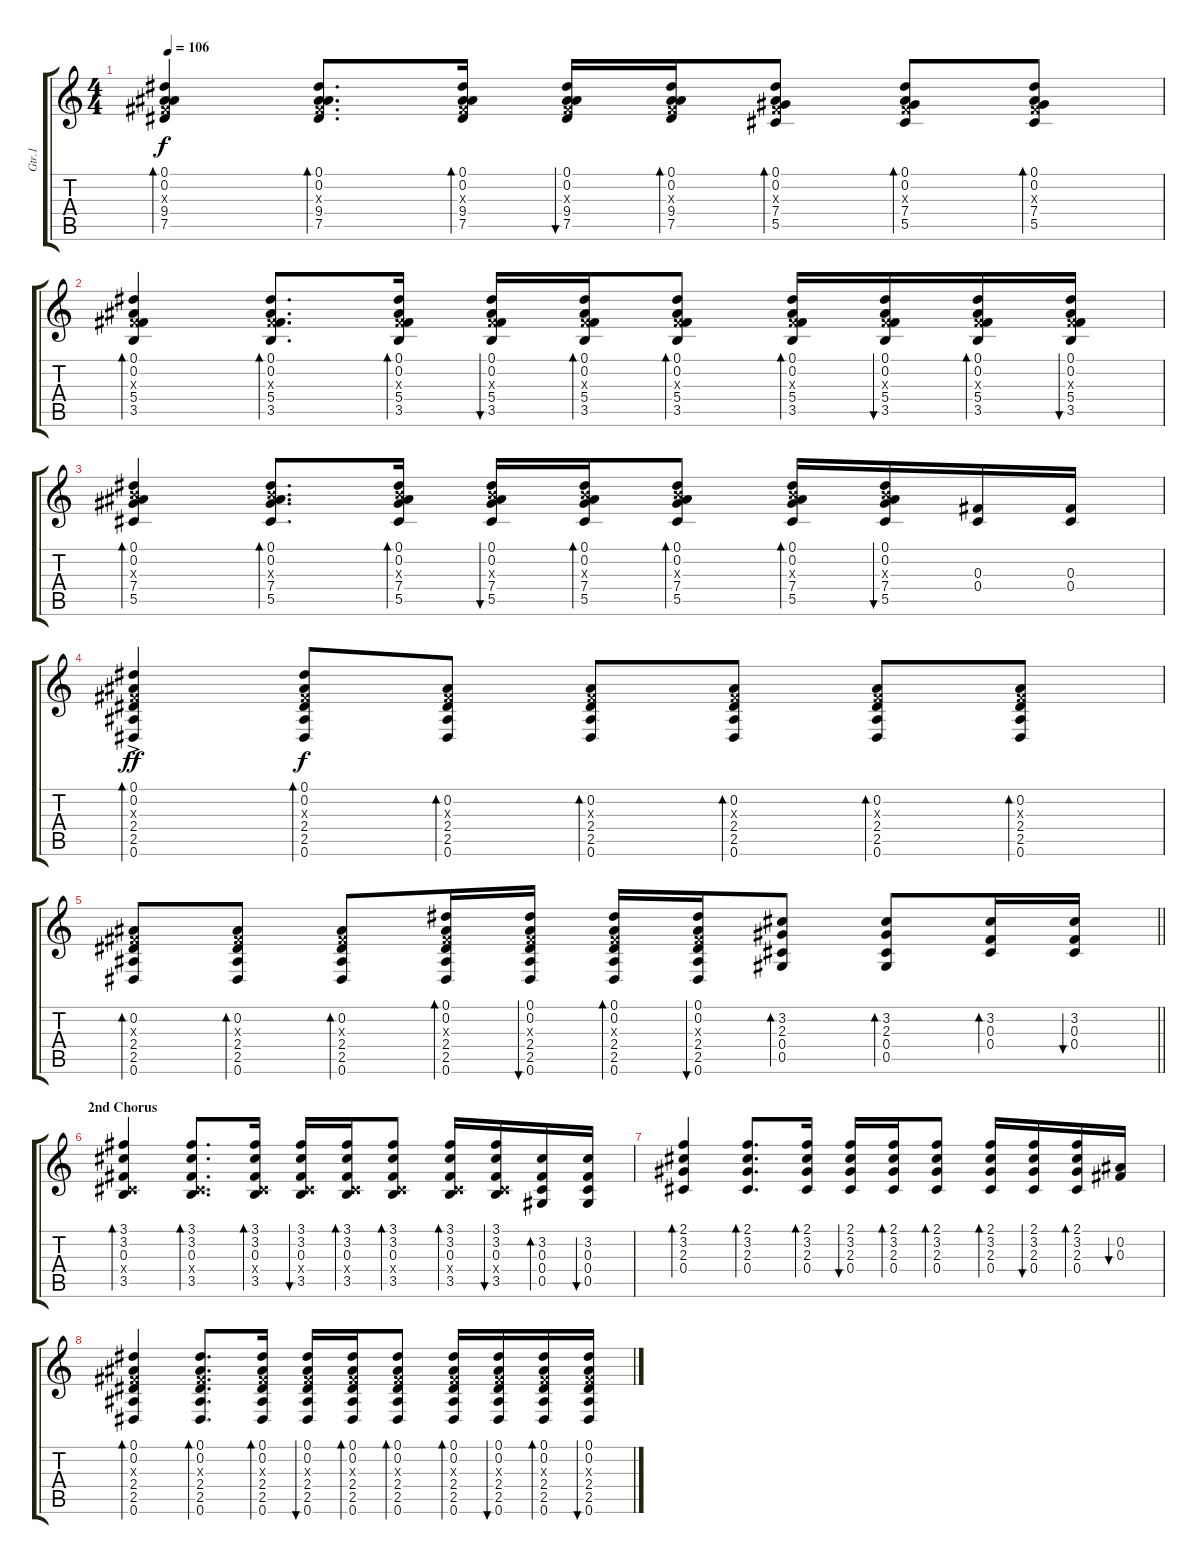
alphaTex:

\track ("Gtr.1" "Gtr.1") {instrument acousticguitarsteel}
\staff {score tabs}
\tuning (Eb4 Bb3 Gb3 Db3 Ab2 Eb2) {hide}
\ts (4 4)
\tempo 106
\clef g2
\ks c
(0.1 0.2 0.3{x} 9.4 7.5).4{bd 60 dy f} (0.1 0.2 0.3{x} 9.4 7.5).8{d bd 60} (0.1 0.2 0.3{x} 9.4 7.5).16{bd 30} (0.1 0.2 0.3{x} 9.4 7.5).16{bu 30} (0.1 0.2 0.3{x} 9.4 7.5).16{bd 30} (0.1 0.2 0.3{x} 7.4 5.5).8{bd 60} (0.1 0.2 0.3{x} 7.4 5.5).8{bd 60} (0.1 0.2 0.3{x} 7.4 5.5).8{bd 60} |
(0.1 0.2 0.3{x} 5.4 3.5).4{bd 60} (0.1 0.2 0.3{x} 5.4 3.5).8{d bd 60} (0.1 0.2 0.3{x} 5.4 3.5).16{bd 30} (0.1 0.2 0.3{x} 5.4 3.5).16{bu 30} (0.1 0.2 0.3{x} 5.4 3.5).16{bd 30} (0.1 0.2 0.3{x} 5.4 3.5).8{bd 60} (0.1 0.2 0.3{x} 5.4 3.5).16{bd 30} (0.1 0.2 0.3{x} 5.4 3.5).16{bu 30} (0.1 0.2 0.3{x} 5.4 3.5).16{bd 30} (0.1 0.2 0.3{x} 5.4 3.5).16{bu 30} |
(0.1 0.2 5.3{x} 7.4 5.5).4{bd 60} (0.1 0.2 5.3{x} 7.4 5.5).8{d bd 60} (0.1 0.2 5.3{x} 7.4 5.5).16{bd 30} (0.1 0.2 5.3{x} 7.4 5.5).16{bu 30} (0.1 0.2 5.3{x} 7.4 5.5).16{bd 30} (0.1 0.2 5.3{x} 7.4 5.5).8{bd 60} (0.1 0.2 5.3{x} 7.4 5.5).16{bd 30} (0.1 0.2 5.3{x} 7.4 5.5).16{bu 30} (0.3 0.4).16 (0.3 0.4).16 |
(0.1{ac} 0.2{ac} 0.3{ac x} 2.4{ac} 2.5{ac} 0.6{ac}).4{bd 60 dy ff} (0.1 0.2 0.3{x} 2.4 2.5 0.6).8{bd 60 dy f volume 8} (0.2 0.3{x} 2.4 2.5 0.6).8{bd 60 volume 13} (0.2 0.3{x} 2.4 2.5 0.6).8{bd 60} (0.2 0.3{x} 2.4 2.5 0.6).8{bd 60} (0.2 0.3{x} 2.4 2.5 0.6).8{bd 60} (0.2 0.3{x} 2.4 2.5 0.6).8{bd 60} |
\barLineRight lightlight
(0.2 0.3{x} 2.4 2.5 0.6).8{bd 60} (0.2 0.3{x} 2.4 2.5 0.6).8{bd 60} (0.2 0.3{x} 2.4 2.5 0.6).8{bd 60} (0.1 0.2 0.3{x} 2.4 2.5 0.6).16{bd 30} (0.1 0.2 0.3{x} 2.4 2.5 0.6).16{bu 30} (0.1 0.2 0.3{x} 2.4 2.5 0.6).16{bd 30} (0.1 0.2 0.3{x} 2.4 2.5 0.6).16{bu 30} (3.2 2.3 0.4 0.5).8{bd 60} (3.2 2.3 0.4 0.5).8{bd 60} (3.2 0.3 0.4).16{bd 30} (3.2 0.3 0.4).16{bu 30} |
\section ("" "2nd Chorus")
(3.1 3.2 0.3 0.4{x} 3.5).4{bd 60} (3.1 3.2 0.3 0.4{x} 3.5).8{d bd 60} (3.1 3.2 0.3 0.4{x} 3.5).16{bd 30} (3.1 3.2 0.3 0.4{x} 3.5).16{bu 30} (3.1 3.2 0.3 0.4{x} 3.5).16{bd 30} (3.1 3.2 0.3 0.4{x} 3.5).8{bd 30} (3.1 3.2 0.3 0.4{x} 3.5).16{bd 30} (3.1 3.2 0.3 0.4{x} 3.5).16{bu 30} (3.2 0.3 0.4 0.5).16{bd 30} (3.2 0.3 0.4 0.5).16{bu 30} |
(2.1 3.2 2.3 0.4).4{bd 60} (2.1 3.2 2.3 0.4).8{d bd 60} (2.1 3.2 2.3 0.4).16{bd 30} (2.1 3.2 2.3 0.4).16{bu 30} (2.1 3.2 2.3 0.4).16{bd 30} (2.1 3.2 2.3 0.4).8{bd 60} (2.1 3.2 2.3 0.4).16{bd 30} (2.1 3.2 2.3 0.4).16{bu 30} (2.1 3.2 2.3 0.4).16{bd 30} (0.2 0.3).16{bu 30} |
(0.1 0.2 0.3{x} 2.4 2.5 0.6).4{bd 60} (0.1 0.2 0.3{x} 2.4 2.5 0.6).8{d bd 60} (0.1 0.2 0.3{x} 2.4 2.5 0.6).16{bd 30} (0.1 0.2 0.3{x} 2.4 2.5 0.6).16{bu 30} (0.1 0.2 0.3{x} 2.4 2.5 0.6).16{bd 30} (0.1 0.2 0.3{x} 2.4 2.5 0.6).8{bd 60} (0.1 0.2 0.3{x} 2.4 2.5 0.6).16{bd 30} (0.1 0.2 0.3{x} 2.4 2.5 0.6).16{bu 30} (0.1 0.2 0.3{x} 2.4 2.5 0.6).16{bd 30} (0.1 0.2 0.3{x} 2.4 2.5 0.6).16{bu 30}
